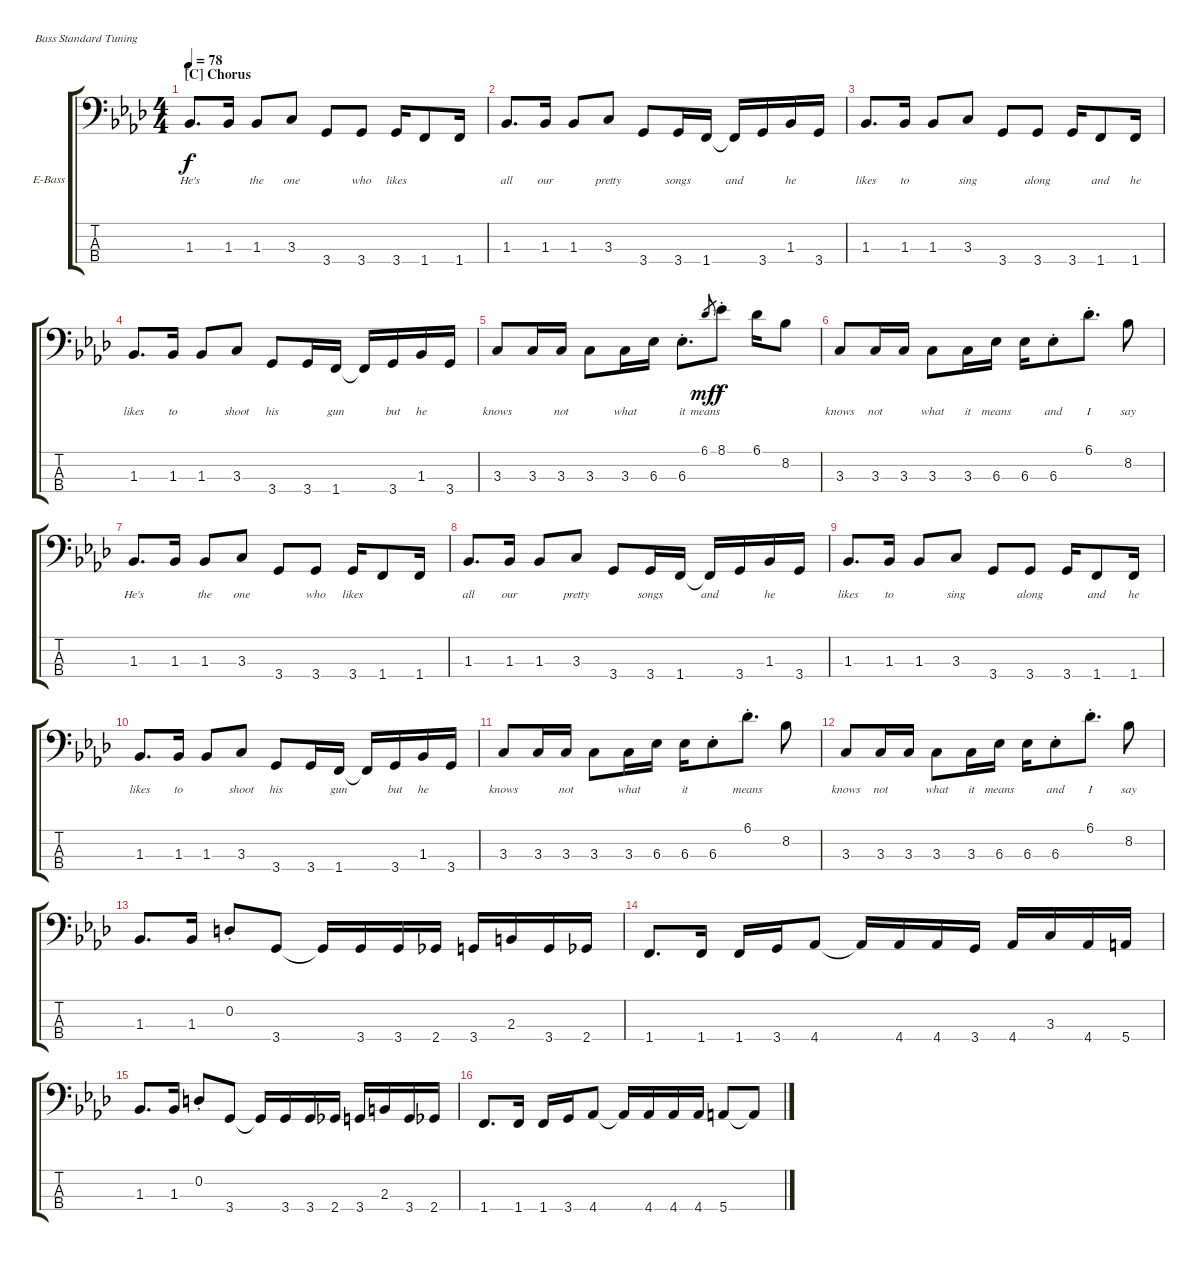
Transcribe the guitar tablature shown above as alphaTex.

\defaultSystemsLayout 4
\bracketExtendMode groupsimilarinstruments
\firstSystemTrackNameOrientation horizontal
\otherSystemsTrackNameOrientation horizontal
\track ("Electric Bass" "E-Bass") {instrument electricbassfinger}
\staff {score tabs}
\tuning (G2 D2 A1 E1)
\ts (4 4)
\section ("C" "Chorus")
\tempo 78
\clef f4
\scale
1.07692
\ks ab
1.3.8{d lyrics (0 "He's") lyrics (1 "") lyrics (2 "") lyrics (3 "") lyrics (4 "") dy f} 1.3.16{lyrics (0 "") lyrics (1 "") lyrics (2 "") lyrics (3 "") lyrics (4 "")} 1.3.8{lyrics (0 "the") lyrics (1 "") lyrics (2 "") lyrics (3 "") lyrics (4 "")} 3.3.8{lyrics (0 "one") lyrics (1 "") lyrics (2 "") lyrics (3 "") lyrics (4 "")} 3.4.8{lyrics (0 "") lyrics (1 "") lyrics (2 "") lyrics (3 "") lyrics (4 "")} 3.4.8{lyrics (0 "who") lyrics (1 "") lyrics (2 "") lyrics (3 "") lyrics (4 "")} 3.4.16{lyrics (0 "likes") lyrics (1 "") lyrics (2 "") lyrics (3 "") lyrics (4 "")} 1.4.8{lyrics (0 "") lyrics (1 "") lyrics (2 "") lyrics (3 "") lyrics (4 "")} 1.4.16{lyrics (0 "") lyrics (1 "") lyrics (2 "") lyrics (3 "") lyrics (4 "")} |
\scale
0.923077 1.3.8{d lyrics (0 "all") lyrics (1 "") lyrics (2 "") lyrics (3 "") lyrics (4 "")} 1.3.16{lyrics (0 "our") lyrics (1 "") lyrics (2 "") lyrics (3 "") lyrics (4 "")} 1.3.8{lyrics (0 "") lyrics (1 "") lyrics (2 "") lyrics (3 "") lyrics (4 "")} 3.3.8{lyrics (0 "pretty") lyrics (1 "") lyrics (2 "") lyrics (3 "") lyrics (4 "")} 3.4.8{lyrics (0 "") lyrics (1 "") lyrics (2 "") lyrics (3 "") lyrics (4 "")} 3.4.16{lyrics (0 "songs") lyrics (1 "") lyrics (2 "") lyrics (3 "") lyrics (4 "")} 1.4.16{lyrics (0 "") lyrics (1 "") lyrics (2 "") lyrics (3 "") lyrics (4 "")} 1.4{t}.16{lyrics (0 "and") lyrics (1 "") lyrics (2 "") lyrics (3 "") lyrics (4 "")} 3.4.16{lyrics (0 "") lyrics (1 "") lyrics (2 "") lyrics (3 "") lyrics (4 "")} 1.3.16{lyrics (0 "he") lyrics (1 "") lyrics (2 "") lyrics (3 "") lyrics (4 "")} 3.4.16{lyrics (0 "") lyrics (1 "") lyrics (2 "") lyrics (3 "") lyrics (4 "")} |
\scale
1.07692 1.3.8{d lyrics (0 "likes") lyrics (1 "") lyrics (2 "") lyrics (3 "") lyrics (4 "")} 1.3.16{lyrics (0 "to") lyrics (1 "") lyrics (2 "") lyrics (3 "") lyrics (4 "")} 1.3.8{lyrics (0 "") lyrics (1 "") lyrics (2 "") lyrics (3 "") lyrics (4 "")} 3.3.8{lyrics (0 "sing") lyrics (1 "") lyrics (2 "") lyrics (3 "") lyrics (4 "")} 3.4.8{lyrics (0 "") lyrics (1 "") lyrics (2 "") lyrics (3 "") lyrics (4 "")} 3.4.8{lyrics (0 "along") lyrics (1 "") lyrics (2 "") lyrics (3 "") lyrics (4 "")} 3.4.16{lyrics (0 "") lyrics (1 "") lyrics (2 "") lyrics (3 "") lyrics (4 "")} 1.4.8{lyrics (0 "and") lyrics (1 "") lyrics (2 "") lyrics (3 "") lyrics (4 "")} 1.4.16{lyrics (0 "he") lyrics (1 "") lyrics (2 "") lyrics (3 "") lyrics (4 "")} |
\scale
0.923077 1.3.8{d lyrics (0 "likes") lyrics (1 "") lyrics (2 "") lyrics (3 "") lyrics (4 "")} 1.3.16{lyrics (0 "to") lyrics (1 "") lyrics (2 "") lyrics (3 "") lyrics (4 "")} 1.3.8{lyrics (0 "") lyrics (1 "") lyrics (2 "") lyrics (3 "") lyrics (4 "")} 3.3.8{lyrics (0 "shoot") lyrics (1 "") lyrics (2 "") lyrics (3 "") lyrics (4 "")} 3.4.8{lyrics (0 "his") lyrics (1 "") lyrics (2 "") lyrics (3 "") lyrics (4 "")} 3.4.16{lyrics (0 "") lyrics (1 "") lyrics (2 "") lyrics (3 "") lyrics (4 "")} 1.4.16{lyrics (0 "gun") lyrics (1 "") lyrics (2 "") lyrics (3 "") lyrics (4 "")} 1.4{t}.16{lyrics (0 "") lyrics (1 "") lyrics (2 "") lyrics (3 "") lyrics (4 "")} 3.4.16{lyrics (0 "but") lyrics (1 "") lyrics (2 "") lyrics (3 "") lyrics (4 "")} 1.3.16{lyrics (0 "he") lyrics (1 "") lyrics (2 "") lyrics (3 "") lyrics (4 "")} 3.4.16{lyrics (0 "") lyrics (1 "") lyrics (2 "") lyrics (3 "") lyrics (4 "")} |
\scale
1.07692 3.3.8{lyrics (0 "knows") lyrics (1 "") lyrics (2 "") lyrics (3 "") lyrics (4 "")} 3.3.16{lyrics (0 "") lyrics (1 "") lyrics (2 "") lyrics (3 "") lyrics (4 "")} 3.3.16{lyrics (0 "not") lyrics (1 "") lyrics (2 "") lyrics (3 "") lyrics (4 "")} 3.3.8{lyrics (0 "") lyrics (1 "") lyrics (2 "") lyrics (3 "") lyrics (4 "")} 3.3.16{lyrics (0 "what") lyrics (1 "") lyrics (2 "") lyrics (3 "") lyrics (4 "")} 6.3.16{lyrics (0 "") lyrics (1 "") lyrics (2 "") lyrics (3 "") lyrics (4 "")} 6.3{st}.8{d lyrics (0 "it") lyrics (1 "") lyrics (2 "") lyrics (3 "") lyrics (4 "")} 6.1.8{lyrics (0 "means") lyrics (1 "") lyrics (2 "") lyrics (3 "") lyrics (4 "") gr dy mf} 8.1{st}.8{lyrics (0 "") lyrics (1 "") lyrics (2 "") lyrics (3 "") lyrics (4 "") dy f} 6.1.16{lyrics (0 "") lyrics (1 "") lyrics (2 "") lyrics (3 "") lyrics (4 "")} 8.2.8{lyrics (0 "") lyrics (1 "") lyrics (2 "") lyrics (3 "") lyrics (4 "")} |
\scale
0.923077 3.3.8{lyrics (0 "knows") lyrics (1 "") lyrics (2 "") lyrics (3 "") lyrics (4 "")} 3.3.16{lyrics (0 "not") lyrics (1 "") lyrics (2 "") lyrics (3 "") lyrics (4 "")} 3.3.16{lyrics (0 "") lyrics (1 "") lyrics (2 "") lyrics (3 "") lyrics (4 "")} 3.3.8{lyrics (0 "what") lyrics (1 "") lyrics (2 "") lyrics (3 "") lyrics (4 "")} 3.3.16{lyrics (0 "it") lyrics (1 "") lyrics (2 "") lyrics (3 "") lyrics (4 "")} 6.3.16{lyrics (0 "means") lyrics (1 "") lyrics (2 "") lyrics (3 "") lyrics (4 "")} 6.3.16{lyrics (0 "") lyrics (1 "") lyrics (2 "") lyrics (3 "") lyrics (4 "")} 6.3{st}.8{lyrics (0 "and") lyrics (1 "") lyrics (2 "") lyrics (3 "") lyrics (4 "")} 6.1{st}.8{d lyrics (0 "I") lyrics (1 "") lyrics (2 "") lyrics (3 "") lyrics (4 "")} 8.2.8{lyrics (0 "say") lyrics (1 "") lyrics (2 "") lyrics (3 "") lyrics (4 "")} |
\scale
1.07692 1.3.8{d lyrics (0 "He's") lyrics (1 "") lyrics (2 "") lyrics (3 "") lyrics (4 "")} 1.3.16{lyrics (0 "") lyrics (1 "") lyrics (2 "") lyrics (3 "") lyrics (4 "")} 1.3.8{lyrics (0 "the") lyrics (1 "") lyrics (2 "") lyrics (3 "") lyrics (4 "")} 3.3.8{lyrics (0 "one") lyrics (1 "") lyrics (2 "") lyrics (3 "") lyrics (4 "")} 3.4.8{lyrics (0 "") lyrics (1 "") lyrics (2 "") lyrics (3 "") lyrics (4 "")} 3.4.8{lyrics (0 "who") lyrics (1 "") lyrics (2 "") lyrics (3 "") lyrics (4 "")} 3.4.16{lyrics (0 "likes") lyrics (1 "") lyrics (2 "") lyrics (3 "") lyrics (4 "")} 1.4.8{lyrics (0 "") lyrics (1 "") lyrics (2 "") lyrics (3 "") lyrics (4 "")} 1.4.16{lyrics (0 "") lyrics (1 "") lyrics (2 "") lyrics (3 "") lyrics (4 "")} |
\scale
0.923077 1.3.8{d lyrics (0 "all") lyrics (1 "") lyrics (2 "") lyrics (3 "") lyrics (4 "")} 1.3.16{lyrics (0 "our") lyrics (1 "") lyrics (2 "") lyrics (3 "") lyrics (4 "")} 1.3.8{lyrics (0 "") lyrics (1 "") lyrics (2 "") lyrics (3 "") lyrics (4 "")} 3.3.8{lyrics (0 "pretty") lyrics (1 "") lyrics (2 "") lyrics (3 "") lyrics (4 "")} 3.4.8{lyrics (0 "") lyrics (1 "") lyrics (2 "") lyrics (3 "") lyrics (4 "")} 3.4.16{lyrics (0 "songs") lyrics (1 "") lyrics (2 "") lyrics (3 "") lyrics (4 "")} 1.4.16{lyrics (0 "") lyrics (1 "") lyrics (2 "") lyrics (3 "") lyrics (4 "")} 1.4{t}.16{lyrics (0 "and") lyrics (1 "") lyrics (2 "") lyrics (3 "") lyrics (4 "")} 3.4.16{lyrics (0 "") lyrics (1 "") lyrics (2 "") lyrics (3 "") lyrics (4 "")} 1.3.16{lyrics (0 "he") lyrics (1 "") lyrics (2 "") lyrics (3 "") lyrics (4 "")} 3.4.16{lyrics (0 "") lyrics (1 "") lyrics (2 "") lyrics (3 "") lyrics (4 "")} |
\scale
1.07692 1.3.8{d lyrics (0 "likes") lyrics (1 "") lyrics (2 "") lyrics (3 "") lyrics (4 "")} 1.3.16{lyrics (0 "to") lyrics (1 "") lyrics (2 "") lyrics (3 "") lyrics (4 "")} 1.3.8{lyrics (0 "") lyrics (1 "") lyrics (2 "") lyrics (3 "") lyrics (4 "")} 3.3.8{lyrics (0 "sing") lyrics (1 "") lyrics (2 "") lyrics (3 "") lyrics (4 "")} 3.4.8{lyrics (0 "") lyrics (1 "") lyrics (2 "") lyrics (3 "") lyrics (4 "")} 3.4.8{lyrics (0 "along") lyrics (1 "") lyrics (2 "") lyrics (3 "") lyrics (4 "")} 3.4.16{lyrics (0 "") lyrics (1 "") lyrics (2 "") lyrics (3 "") lyrics (4 "")} 1.4.8{lyrics (0 "and") lyrics (1 "") lyrics (2 "") lyrics (3 "") lyrics (4 "")} 1.4.16{lyrics (0 "he") lyrics (1 "") lyrics (2 "") lyrics (3 "") lyrics (4 "")} |
\scale
0.923077 1.3.8{d lyrics (0 "likes") lyrics (1 "") lyrics (2 "") lyrics (3 "") lyrics (4 "")} 1.3.16{lyrics (0 "to") lyrics (1 "") lyrics (2 "") lyrics (3 "") lyrics (4 "")} 1.3.8{lyrics (0 "") lyrics (1 "") lyrics (2 "") lyrics (3 "") lyrics (4 "")} 3.3.8{lyrics (0 "shoot") lyrics (1 "") lyrics (2 "") lyrics (3 "") lyrics (4 "")} 3.4.8{lyrics (0 "his") lyrics (1 "") lyrics (2 "") lyrics (3 "") lyrics (4 "")} 3.4.16{lyrics (0 "") lyrics (1 "") lyrics (2 "") lyrics (3 "") lyrics (4 "")} 1.4.16{lyrics (0 "gun") lyrics (1 "") lyrics (2 "") lyrics (3 "") lyrics (4 "")} 1.4{t}.16{lyrics (0 "") lyrics (1 "") lyrics (2 "") lyrics (3 "") lyrics (4 "")} 3.4.16{lyrics (0 "but") lyrics (1 "") lyrics (2 "") lyrics (3 "") lyrics (4 "")} 1.3.16{lyrics (0 "he") lyrics (1 "") lyrics (2 "") lyrics (3 "") lyrics (4 "")} 3.4.16{lyrics (0 "") lyrics (1 "") lyrics (2 "") lyrics (3 "") lyrics (4 "")} |
\scale
1.07692 3.3.8{lyrics (0 "knows") lyrics (1 "") lyrics (2 "") lyrics (3 "") lyrics (4 "")} 3.3.16{lyrics (0 "") lyrics (1 "") lyrics (2 "") lyrics (3 "") lyrics (4 "")} 3.3.16{lyrics (0 "not") lyrics (1 "") lyrics (2 "") lyrics (3 "") lyrics (4 "")} 3.3.8{lyrics (0 "") lyrics (1 "") lyrics (2 "") lyrics (3 "") lyrics (4 "")} 3.3.16{lyrics (0 "what") lyrics (1 "") lyrics (2 "") lyrics (3 "") lyrics (4 "")} 6.3.16{lyrics (0 "") lyrics (1 "") lyrics (2 "") lyrics (3 "") lyrics (4 "")} 6.3.16{lyrics (0 "it") lyrics (1 "") lyrics (2 "") lyrics (3 "") lyrics (4 "")} 6.3{st}.8{lyrics (0 "") lyrics (1 "") lyrics (2 "") lyrics (3 "") lyrics (4 "")} 6.1{st}.8{d lyrics (0 "means") lyrics (1 "") lyrics (2 "") lyrics (3 "") lyrics (4 "")} 8.2.8{lyrics (0 "") lyrics (1 "") lyrics (2 "") lyrics (3 "") lyrics (4 "")} |
\scale
0.923077 3.3.8{lyrics (0 "knows") lyrics (1 "") lyrics (2 "") lyrics (3 "") lyrics (4 "")} 3.3.16{lyrics (0 "not") lyrics (1 "") lyrics (2 "") lyrics (3 "") lyrics (4 "")} 3.3.16{lyrics (0 "") lyrics (1 "") lyrics (2 "") lyrics (3 "") lyrics (4 "")} 3.3.8{lyrics (0 "what") lyrics (1 "") lyrics (2 "") lyrics (3 "") lyrics (4 "")} 3.3.16{lyrics (0 "it") lyrics (1 "") lyrics (2 "") lyrics (3 "") lyrics (4 "")} 6.3.16{lyrics (0 "means") lyrics (1 "") lyrics (2 "") lyrics (3 "") lyrics (4 "")} 6.3.16{lyrics (0 "") lyrics (1 "") lyrics (2 "") lyrics (3 "") lyrics (4 "")} 6.3{st}.8{lyrics (0 "and") lyrics (1 "") lyrics (2 "") lyrics (3 "") lyrics (4 "")} 6.1{st}.8{d lyrics (0 "I") lyrics (1 "") lyrics (2 "") lyrics (3 "") lyrics (4 "")} 8.2.8{lyrics (0 "say") lyrics (1 "") lyrics (2 "") lyrics (3 "") lyrics (4 "")} |
\scale
1.07692 1.3.8{d lyrics (0 "") lyrics (1 "") lyrics (2 "") lyrics (3 "") lyrics (4 "")} 1.3.16{lyrics (0 "") lyrics (1 "") lyrics (2 "") lyrics (3 "") lyrics (4 "")} 0.2{st}.8{lyrics (0 "") lyrics (1 "") lyrics (2 "") lyrics (3 "") lyrics (4 "")} 3.4.8{lyrics (0 "") lyrics (1 "") lyrics (2 "") lyrics (3 "") lyrics (4 "")} 3.4{t}.16{lyrics (0 "") lyrics (1 "") lyrics (2 "") lyrics (3 "") lyrics (4 "")} 3.4.16{lyrics (0 "") lyrics (1 "") lyrics (2 "") lyrics (3 "") lyrics (4 "")} 3.4.16{lyrics (0 "") lyrics (1 "") lyrics (2 "") lyrics (3 "") lyrics (4 "")} 2.4.16{lyrics (0 "") lyrics (1 "") lyrics (2 "") lyrics (3 "") lyrics (4 "")} 3.4.16{lyrics (0 "") lyrics (1 "") lyrics (2 "") lyrics (3 "") lyrics (4 "")} 2.3.16{lyrics (0 "") lyrics (1 "") lyrics (2 "") lyrics (3 "") lyrics (4 "")} 3.4.16{lyrics (0 "") lyrics (1 "") lyrics (2 "") lyrics (3 "") lyrics (4 "")} 2.4.16{lyrics (0 "") lyrics (1 "") lyrics (2 "") lyrics (3 "") lyrics (4 "")} |
\scale
0.923077 1.4.8{d lyrics (0 "") lyrics (1 "") lyrics (2 "") lyrics (3 "") lyrics (4 "")} 1.4.16{lyrics (0 "") lyrics (1 "") lyrics (2 "") lyrics (3 "") lyrics (4 "")} 1.4.16{lyrics (0 "") lyrics (1 "") lyrics (2 "") lyrics (3 "") lyrics (4 "")} 3.4.16{lyrics (0 "") lyrics (1 "") lyrics (2 "") lyrics (3 "") lyrics (4 "")} 4.4.8{lyrics (0 "") lyrics (1 "") lyrics (2 "") lyrics (3 "") lyrics (4 "")} 4.4{t}.16{lyrics (0 "") lyrics (1 "") lyrics (2 "") lyrics (3 "") lyrics (4 "")} 4.4.16{lyrics (0 "") lyrics (1 "") lyrics (2 "") lyrics (3 "") lyrics (4 "")} 4.4.16{lyrics (0 "") lyrics (1 "") lyrics (2 "") lyrics (3 "") lyrics (4 "")} 3.4.16{lyrics (0 "") lyrics (1 "") lyrics (2 "") lyrics (3 "") lyrics (4 "")} 4.4.16{lyrics (0 "") lyrics (1 "") lyrics (2 "") lyrics (3 "") lyrics (4 "")} 3.3.16{lyrics (0 "") lyrics (1 "") lyrics (2 "") lyrics (3 "") lyrics (4 "")} 4.4.16{lyrics (0 "") lyrics (1 "") lyrics (2 "") lyrics (3 "") lyrics (4 "")} 5.4.16{lyrics (0 "") lyrics (1 "") lyrics (2 "") lyrics (3 "") lyrics (4 "")} |
\scale
1.07692 1.3.8{d lyrics (0 "") lyrics (1 "") lyrics (2 "") lyrics (3 "") lyrics (4 "")} 1.3.16{lyrics (0 "") lyrics (1 "") lyrics (2 "") lyrics (3 "") lyrics (4 "")} 0.2{st}.8{lyrics (0 "") lyrics (1 "") lyrics (2 "") lyrics (3 "") lyrics (4 "")} 3.4.8{lyrics (0 "") lyrics (1 "") lyrics (2 "") lyrics (3 "") lyrics (4 "")} 3.4{t}.16{lyrics (0 "") lyrics (1 "") lyrics (2 "") lyrics (3 "") lyrics (4 "")} 3.4.16{lyrics (0 "") lyrics (1 "") lyrics (2 "") lyrics (3 "") lyrics (4 "")} 3.4.16{lyrics (0 "") lyrics (1 "") lyrics (2 "") lyrics (3 "") lyrics (4 "")} 2.4.16{lyrics (0 "") lyrics (1 "") lyrics (2 "") lyrics (3 "") lyrics (4 "")} 3.4.16{lyrics (0 "") lyrics (1 "") lyrics (2 "") lyrics (3 "") lyrics (4 "")} 2.3.16{lyrics (0 "") lyrics (1 "") lyrics (2 "") lyrics (3 "") lyrics (4 "")} 3.4.16{lyrics (0 "") lyrics (1 "") lyrics (2 "") lyrics (3 "") lyrics (4 "")} 2.4.16{lyrics (0 "") lyrics (1 "") lyrics (2 "") lyrics (3 "") lyrics (4 "")} |
\scale
0.923077 1.4.8{d lyrics (0 "") lyrics (1 "") lyrics (2 "") lyrics (3 "") lyrics (4 "")} 1.4.16{lyrics (0 "") lyrics (1 "") lyrics (2 "") lyrics (3 "") lyrics (4 "")} 1.4.16{lyrics (0 "") lyrics (1 "") lyrics (2 "") lyrics (3 "") lyrics (4 "")} 3.4.16{lyrics (0 "") lyrics (1 "") lyrics (2 "") lyrics (3 "") lyrics (4 "")} 4.4.8{lyrics (0 "") lyrics (1 "") lyrics (2 "") lyrics (3 "") lyrics (4 "")} 4.4{t}.16{lyrics (0 "") lyrics (1 "") lyrics (2 "") lyrics (3 "") lyrics (4 "")} 4.4.16{lyrics (0 "") lyrics (1 "") lyrics (2 "") lyrics (3 "") lyrics (4 "")} 4.4.16{lyrics (0 "") lyrics (1 "") lyrics (2 "") lyrics (3 "") lyrics (4 "")} 4.4.16{lyrics (0 "") lyrics (1 "") lyrics (2 "") lyrics (3 "") lyrics (4 "")} 5.4.8{lyrics (0 "") lyrics (1 "") lyrics (2 "") lyrics (3 "") lyrics (4 "")} 5.4{t}.8{lyrics (0 "") lyrics (1 "") lyrics (2 "") lyrics (3 "") lyrics (4 "")}
